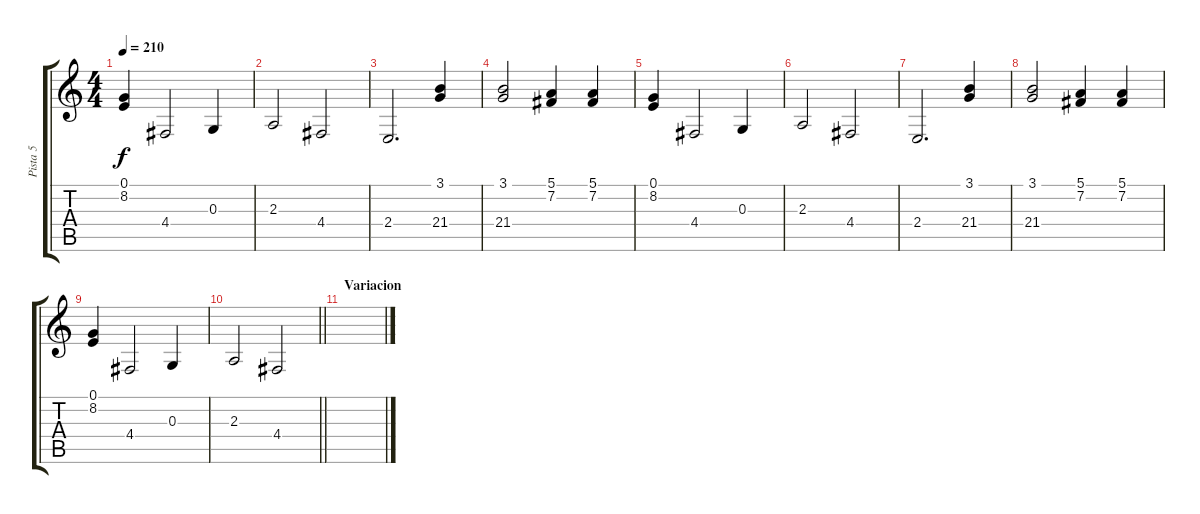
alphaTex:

\track ("Pista 5" "Pista 5") {instrument lead2sawtooth}
\staff {score tabs}
\tuning (E4 B3 G3 D3 A2 E2) {hide}
\ts (4 4)
\tempo 210
\clef g2
\ks c
(0.1 8.2).4{dy f} 4.4.2 0.3.4 |
2.3.2 4.4.2 |
2.4.2{d} (3.1 21.4).4 |
(3.1 21.4).2 (5.1 7.2).4 (5.1 7.2).4 |
(0.1 8.2).4 4.4.2 0.3.4 |
2.3.2 4.4.2 |
2.4.2{d} (3.1 21.4).4 |
(3.1 21.4).2 (5.1 7.2).4 (5.1 7.2).4 |
(0.1 8.2).4 4.4.2 0.3.4 |
\barLineRight lightlight
2.3.2 4.4.2 |
\section ("" "Variacion")
